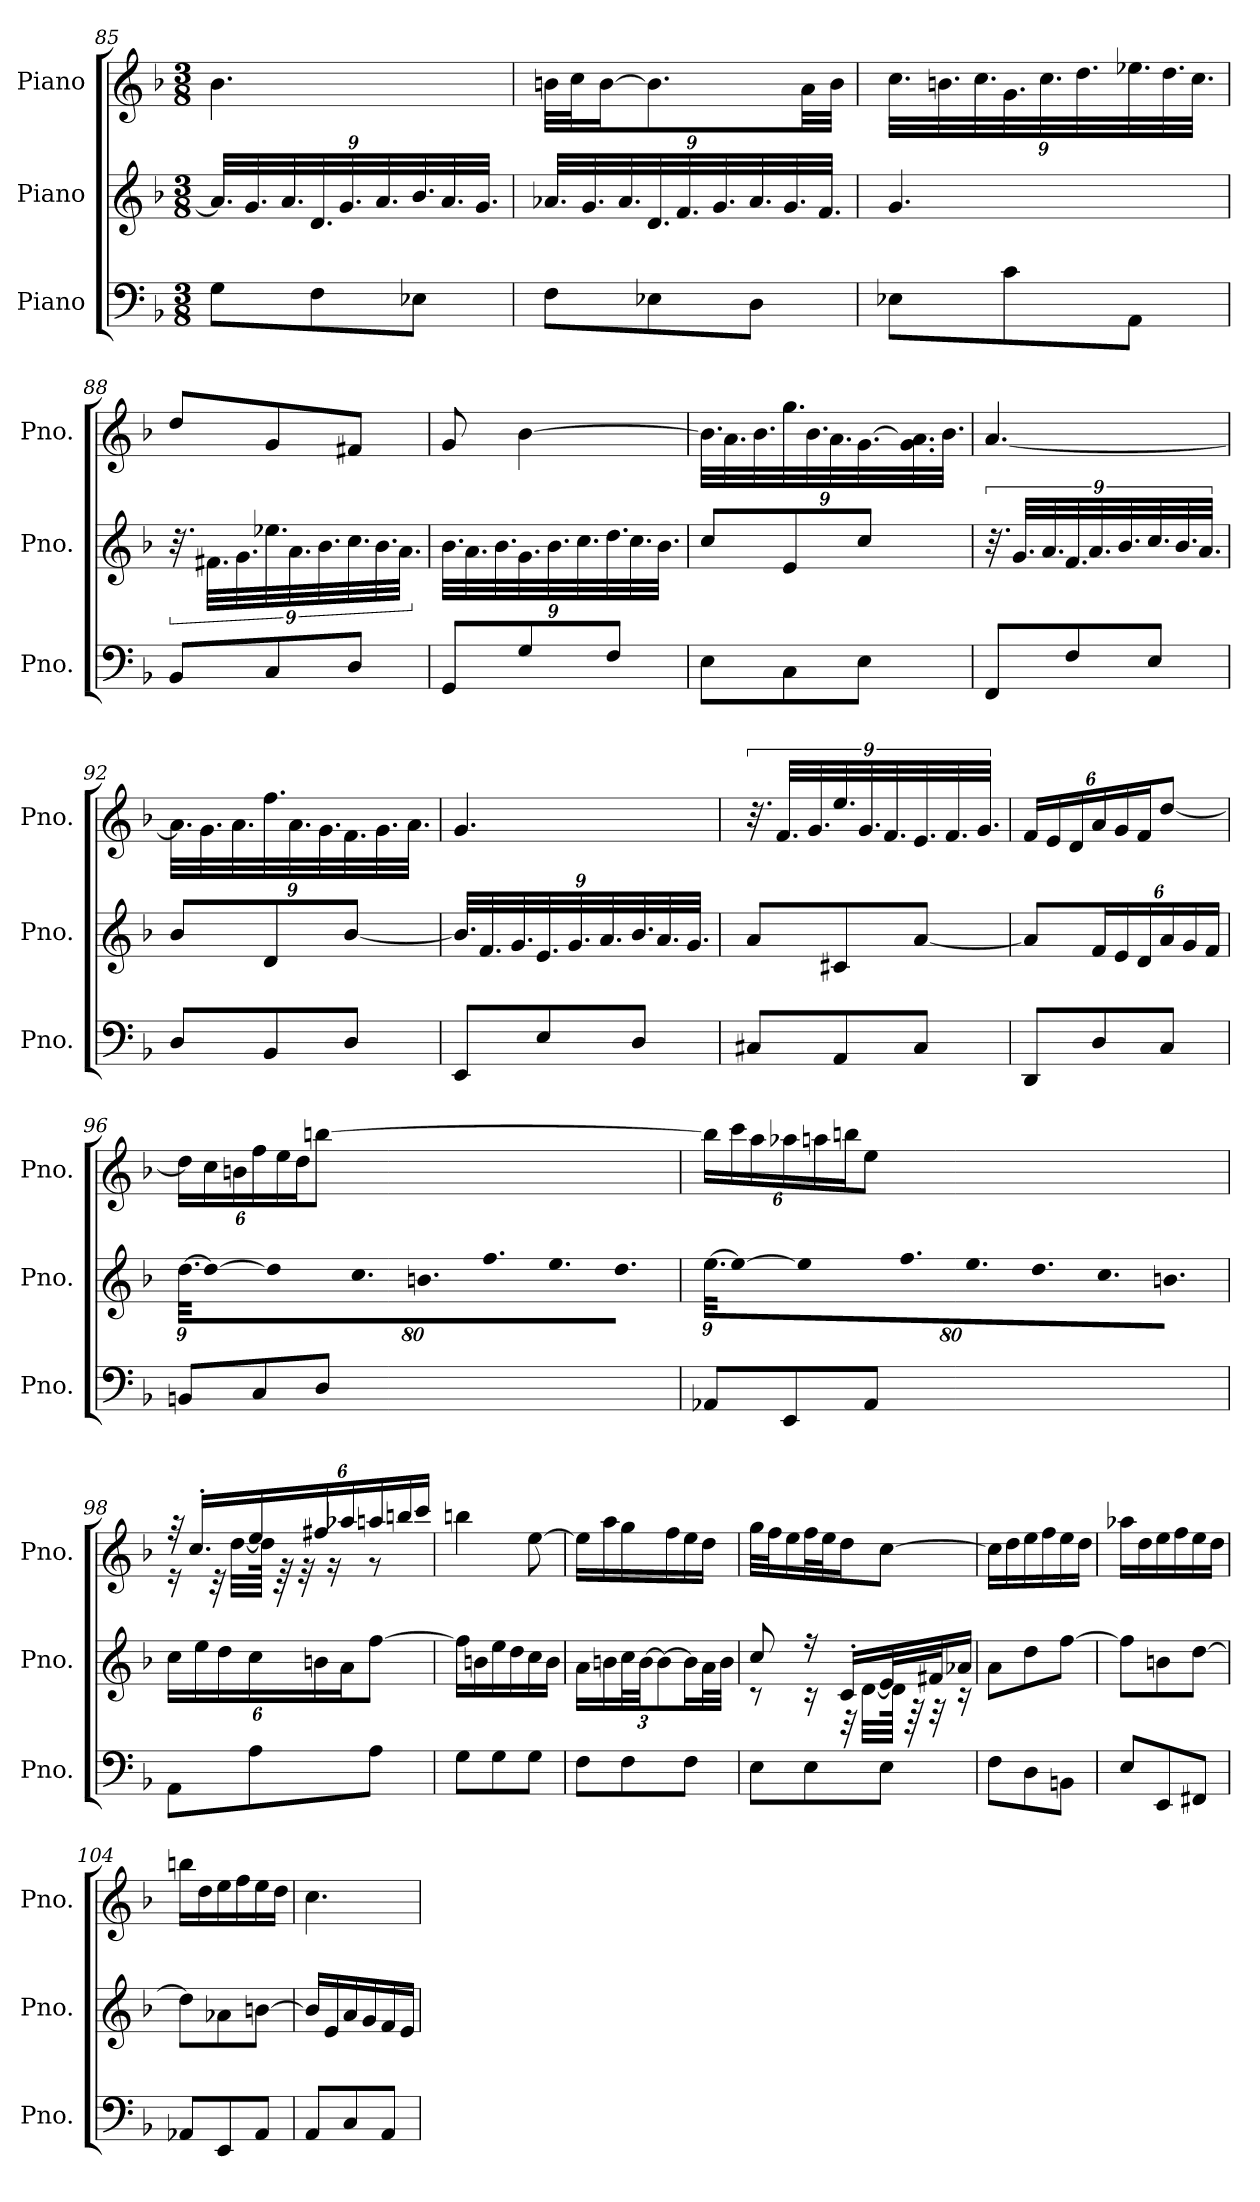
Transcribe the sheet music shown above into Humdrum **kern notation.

**kern	**kern	**kern
*part3	*part2	*part1
*staff3	*staff2	*staff1
*I"Piano	*I"Piano	*I"Piano
*I'Pno.	*I'Pno.	*I'Pno.
*clefF4	*clefG2	*clefG2
*k[b-]	*k[b-]	*k[b-]
*M3/8	*M3/8	*M3/8
*	*Xbrackettup	*
=85	=85	=85
8G\L	36.a/LLL]	4.b-\
.	36.g/	.
.	36.a/	.
8F\	36.d/	.
.	36.g/	.
.	36.a/	.
8E-X\J	36.b-/	.
.	36.a/	.
.	36.g/JJJ	.
!!LO:LB:g=z
=86	=86	=86
8F\L	36.a-X/LLL	32bn\LLL
.	.	32cc\J
.	36.g/	.
.	.	[16b\J
.	36.a-/	.
8E-X\	36.d/	8.b\]
.	36.f/	.
.	36.g/	.
8D\J	36.a-/	.
.	36.g/	.
.	.	32a\LL
.	36.f/JJJ	.
.	.	32b\JJJ
=87	=87	=87
*	*	*Xbrackettup
8E-X\L	4.g/	36.cc\LLL
.	.	36.bn\
.	.	36.cc\
8c\	.	36.g\
.	.	36.cc\
.	.	36.dd\
8AA\J	.	36.ee-X\
.	.	36.dd\
.	.	36.cc\JJJ
=88	=88	=88
*	*brackettup	*
8BB-/L	36.r	8dd/L
.	36.f#X\LLL	.
.	36.g\	.
8C/	36.ee-X\	8g/
.	36.a\	.
.	36.b-\	.
8D/J	36.cc\	8f#X/J
.	36.b-\	.
.	36.a\JJJ	.
!!LO:PB:g=z
=89	=89	=89
*	*Xbrackettup	*
8GG/L	36.b-\LLL	8g/
.	36.a\	.
.	36.b-\	.
8G/	36.g\	[4b-\
.	36.b-\	.
.	36.cc\	.
8F/J	36.dd\	.
.	36.cc\	.
.	36.b-\JJJ	.
=90	=90	=90
8E\L	8cc/L	36.b-\LLL]
.	.	36.a\
.	.	36.b-\
8C\	8e/	36.gg\
.	.	36.b-\
.	.	36.a\
8E\J	8cc/J	[36.g\
.	.	36.g\] 36.a\
.	.	36.b-\JJJ
=91	=91	=91
*	*brackettup	*
8FF/L	36.r	[4.a/
.	36.g/LLL	.
.	36.a/	.
8F/	36.f/	.
.	36.a/	.
.	36.b-/	.
8E/J	36.cc/	.
.	36.b-/	.
.	36.a/JJJ	.
!!LO:LB:g=z
=92	=92	=92
8D/L	8b-/L	36.a\LLL]
.	.	36.g\
.	.	36.a\
8BB-/	8d/	36.ff\
.	.	36.a\
.	.	36.g\
8D/J	[8b-/J	36.f\
.	.	36.g\
.	.	36.a\JJJ
=93	=93	=93
*	*Xbrackettup	*
8EE/L	36.b-/LLL]	4.g/
.	36.f/	.
.	36.g/	.
8E/	36.e/	.
.	36.g/	.
.	36.a/	.
8D/J	36.b-/	.
.	36.a/	.
.	36.g/JJJ	.
=94	=94	=94
*	*	*brackettup
8C#X/L	8a/L	36.r
.	.	36.f/LLL
.	.	36.g/
8AA/	8c#X/	36.ee/
.	.	36.g/
.	.	36.f/
8C#/J	[8a/J	36.e/
.	.	36.f/
.	.	36.g/JJJ
!!LO:LB:g=z
=95	=95	=95
*	*	*Xbrackettup
8DD/L	8a/L]	24f/LL
.	.	24e/
.	.	24d/
8D/	24f/L	24a/
.	24e/	24g/
.	24d/	24f/J
8C/J	24a/	[8dd/J
.	24g/	.
.	24f/JJ	.
=96	=96	=96
8BBn/L	[36.dd\KKL	24dd\LL]
!	!LO:N:vis=8	!
.	640%71dd\_	24cc\
.	.	24bn\
8C/	.	24ff\
!	!LO:N:vis=64	!
.	640%9dd\KLL]	.
.	36.cc\	24ee\
.	36.bn\	24dd\J
8D/J	36.ff\	[8bbn\J
.	36.ee\	.
.	36.dd\JJJ	.
=97	=97	=97
8AA-X/L	[36.ee\KKL	24bb\LL]
!	!LO:N:vis=8	!
.	640%71ee\_	24ccc\
.	.	24aa\
8EE/	.	24aa-X\
!	!LO:N:vis=64	!
.	640%9ee\KLL]	.
.	36.ff\	24aan\
.	36.ee\	24bbn\J
8AA-/J	36.dd\	8ee\J
.	36.cc\	.
.	36.bn\JJJ	.
!!LO:LB:g=z
=98	=98	=98
*	*	*^
8AA\L	24cc\LL	32r	16r
.	.	16.cc'/LL	.
.	24ee\	.	.
.	.	.	32r
.	24dd\	.	.
.	.	.	[32dd\LLL
8A\	24cc\	24ee/	64dd\JJJk]
.	.	.	64r
.	.	.	32r
.	24bn\	24ff#X/	.
.	.	.	16r
.	24a\J	24aa-X/	.
8A\J	[8ff\J	24aan/	8r
.	.	24bbn/	.
.	.	24ccc/JJ	.
*	*	*v	*v
=99	=99	=99
8G\L	16ff\LL]	4bbn\
.	16bn\	.
8G\	16ee\	.
.	16dd\	.
8G\J	16cc\	[8ee\
.	16b\JJ	.
=100	=100	=100
8F\L	16a\LL	16ee\LL]
.	16bn\	16aa\
8F\	48cc\L	16gg\
.	[48b\JJ	.
.	12b\_	.
.	.	16ff\
8F\J	16b\L]	16ee\
.	32a\L	16dd\JJ
.	32b\JJJ	.
!!LO:PB:g=z
=101	=101	=101
*	*^	*
8E\L	8cc/	8r	32gg\LLL
.	.	.	32ff\J
.	.	.	16ee\
8E\	16r	16r	32ff\L
.	.	.	32ee\J
.	16c'/LL	32r	16dd\J
.	.	[32d\LLL	.
8E\J	32e/L	64d\JJJk]	[8cc\J
.	.	64r	.
.	32f#X/J	32r	.
.	16a-X/JJ	16r	.
*	*v	*v	*
=102	=102	=102
8F\L	8a\L	16cc\LL]
.	.	16dd\
8D\	8dd\	16ee\
.	.	16ff\
8BBn\J	[8ff\J	16ee\
.	.	16dd\JJ
=103	=103	=103
8E/L	8ff\L]	16aa-X\LL
.	.	16dd\
8EE/	8bn\	16ee\
.	.	16ff\
8FF#X/J	[8dd\J	16ee\
.	.	16dd\JJ
=104	=104	=104
8AA-X/L	8dd\L]	16bbn\LL
.	.	16dd\
8EE/	8a-X\	16ee\
.	.	16ff\
8AA-/J	[8bn\J	16ee\
.	.	16dd\JJ
=105	=105	=105
8AA/L	16b/LL]	4.cc\
.	16e/	.
8C/	16a/	.
.	16g/	.
8AA/J	16f/	.
.	16e/JJ	.
=	=	=
*-	*-	*-
